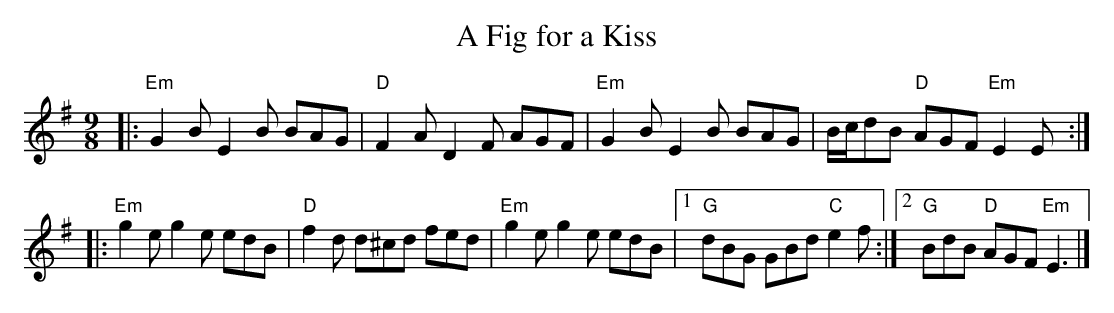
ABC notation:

X:1
T:Fig for a Kiss, A
M:9/8
L:1/8
K:G
Q:160
|:"Em" G2B E2B BAG|"D"F2A D2F AGF|"Em" G2B E2B BAG| B/c/dB "D"AGF "Em"E2E::
"Em" g2e g2e edB|"D"f2d d^cd fed|"Em" g2e g2e edB |1 "G"dBG GBd "C"e2 f :|2 "G"BdB "D"AGF "Em"E3|]
